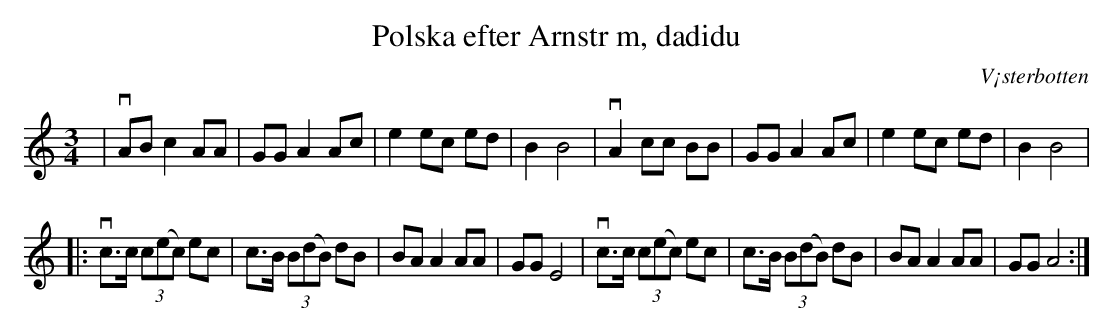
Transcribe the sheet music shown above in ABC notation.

X:1
T:Polska efter Arnstr m, dadidu
O:V¡sterbotten
M:3/4
L:1/8
K:Am
| vAB c2 AA | GG A2 Ac | e2 ec ed | B2 B4 | vA2 cc BB | GG A2 Ac | e2 ec ed | B2 B4 |
|: vc>c (3c(ec) ec | c>B (3B(dB) dB | BA A2 AA | GG E4 | vc>c (3c(ec) ec | c>B (3B(dB) dB | BA A2 AA | GG A4 :|
